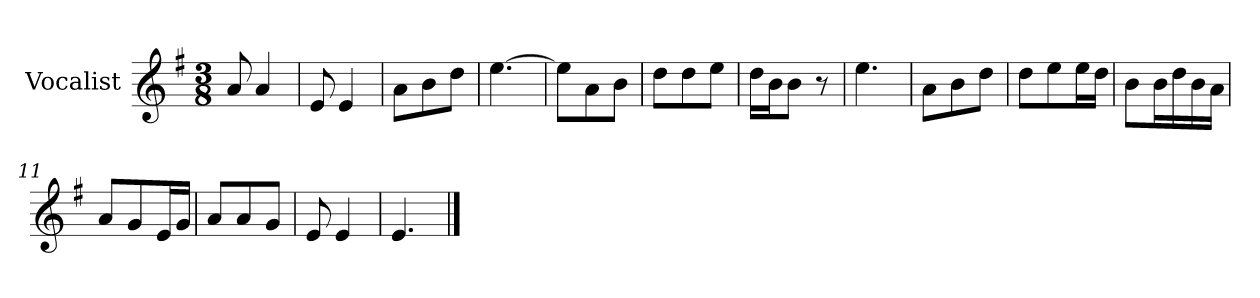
**kern
*part1
*staff1
*I"Vocalist
*k[f#]
*G:
*M3/8
=
8a
4a
=1
8e
4e
=2
8aL
8b
8ddJ
=3
[4.ee
=4
8eeL]
8a
8bJ
=5
8ddL
8dd
8eeJ
=6
16ddLL
16bJ
8bJ
8r
=7
4.ee
=8
8aL
8b
8ddJ
=9
8ddL
8ee
16eeL
16ddJJ
=10
8bL
16bL
16dd
16b
16aJJ
=11
8aL
8g
16eL
16gJJ
=12
8aL
8a
8gJ
=13
8e
4e
=14
4.e
==
*-
